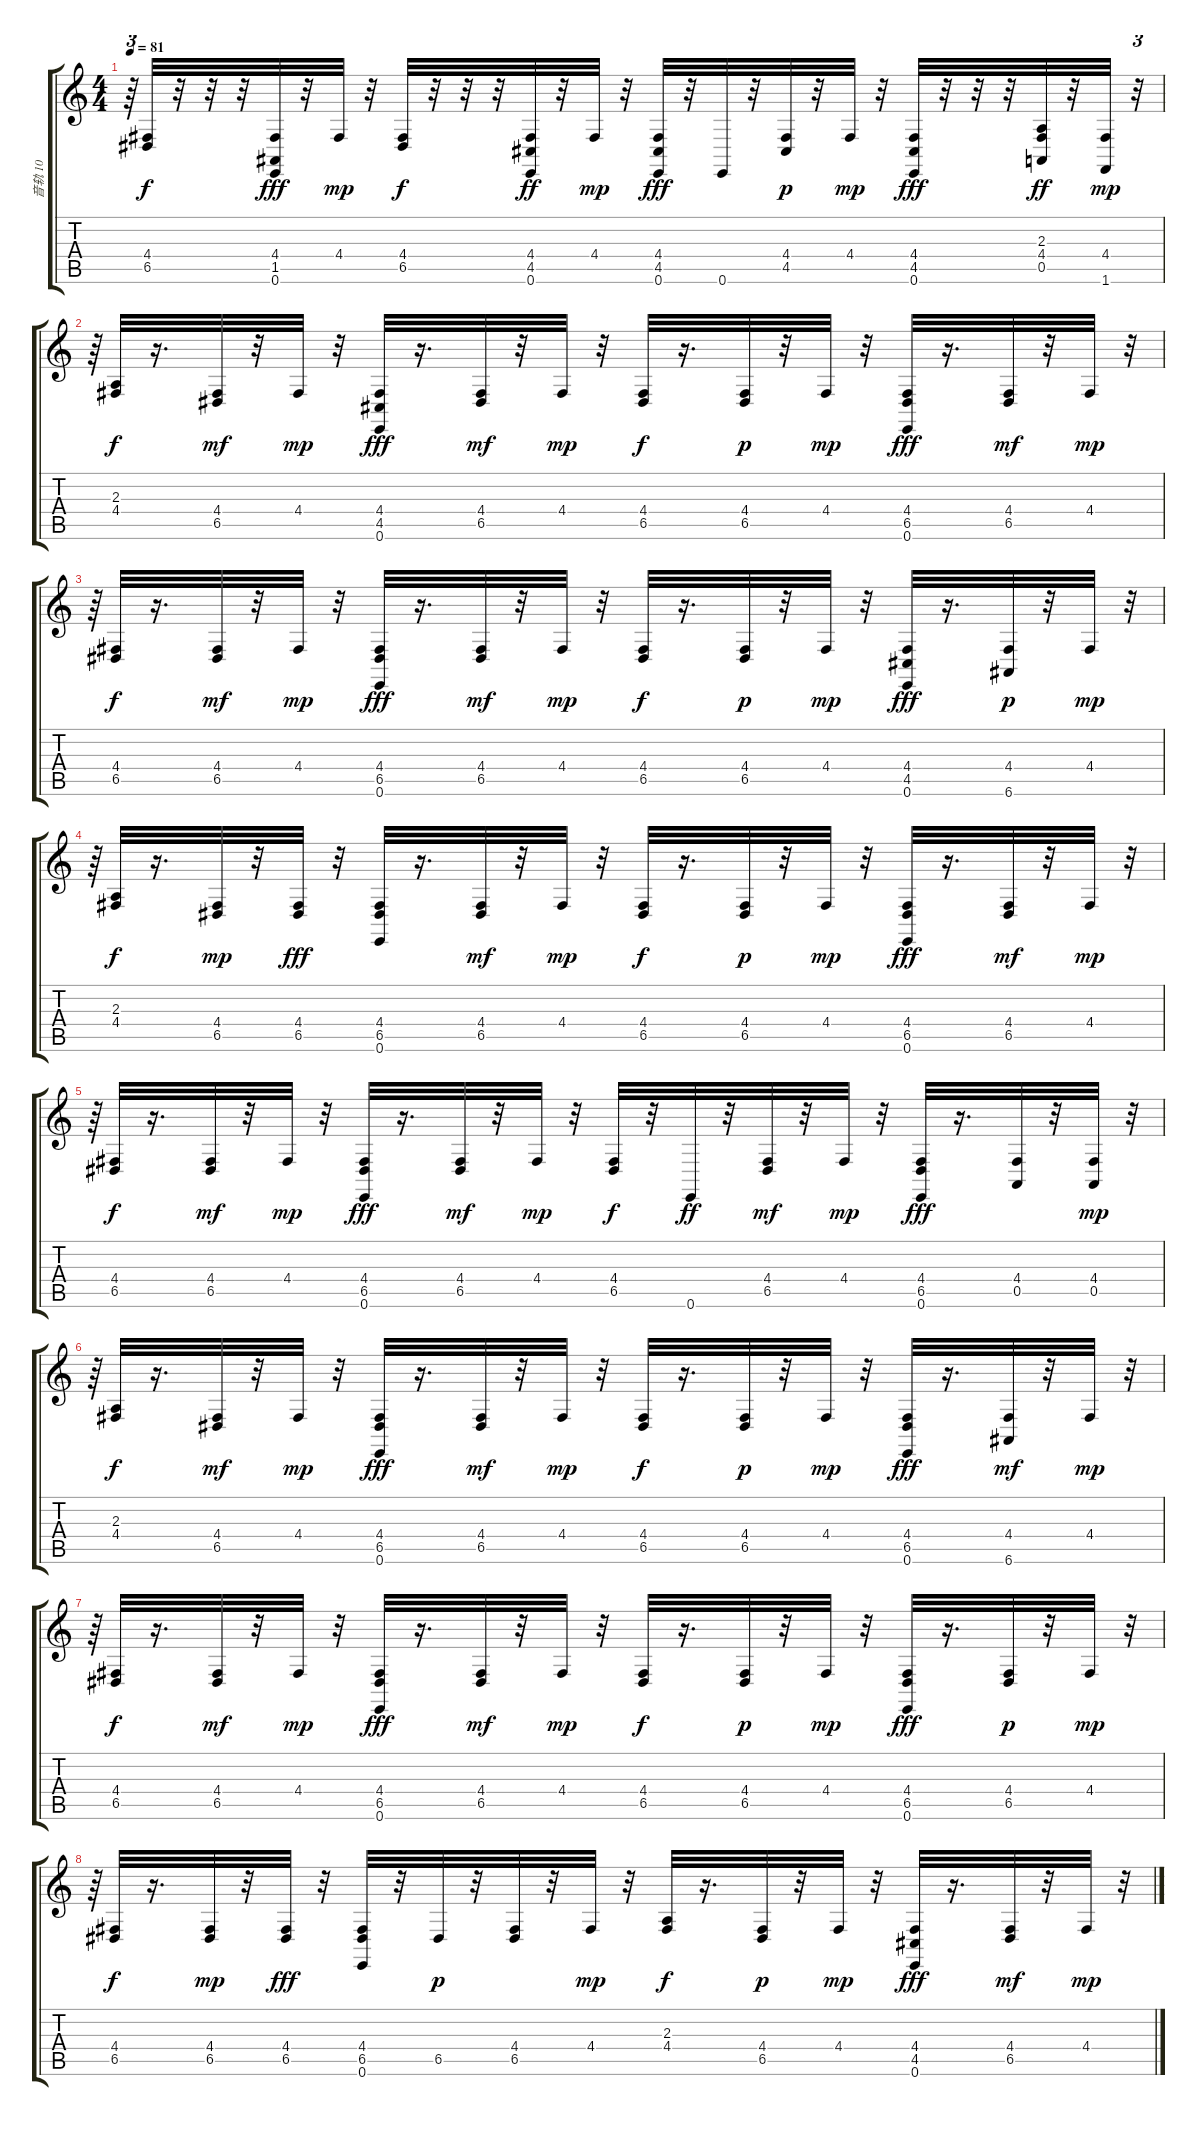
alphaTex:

\track ("音轨 10" "音轨 10") {instrument acousticgrandpiano}
\staff {score tabs}
\tuning (E4 B3 G3 D3 A2 E2) {hide}
\ts (4 4)
\tempo 81
\clef g2
\ks c
r.64{tu (3 2) dy fff} (4.4 6.5).32{dy f} r.32 r.32 r.32 (4.4 1.5 0.6).32{dy fff} r.32 4.4.32{dy mp} r.32 (4.4 6.5).32{dy f} r.32 r.32 r.32 (4.4 4.5 0.6).32{dy ff} r.32 4.4.32{dy mp} r.32 (4.4 4.5 0.6).32{dy fff} r.32 0.6.32 r.32 (4.4 4.5).32{dy p} r.32 4.4.32{dy mp} r.32 (4.4 4.5 0.6).32{dy fff} r.32 r.32 r.32 (2.3 4.4 0.5).32{dy ff} r.32 (4.4 1.6).32{dy mp} r.32{tu (3 2)} |
r.64{tu (3 2)} (2.3 4.4).32{dy f} r.16{d} (4.4 6.5).32{dy mf} r.32 4.4.32{dy mp} r.32 (4.4 4.5 0.6).32{dy fff} r.16{d} (4.4 6.5).32{dy mf} r.32 4.4.32{dy mp} r.32 (4.4 6.5).32{dy f} r.16{d} (4.4 6.5).32{dy p} r.32 4.4.32{dy mp} r.32 (4.4 6.5 0.6).32{dy fff} r.16{d} (4.4 6.5).32{dy mf} r.32 4.4.32{dy mp} r.32{tu (3 2)} |
r.64{tu (3 2)} (4.4 6.5).32{dy f} r.16{d} (4.4 6.5).32{dy mf} r.32 4.4.32{dy mp} r.32 (4.4 6.5 0.6).32{dy fff} r.16{d} (4.4 6.5).32{dy mf} r.32 4.4.32{dy mp} r.32 (4.4 6.5).32{dy f} r.16{d} (4.4 6.5).32{dy p} r.32 4.4.32{dy mp} r.32 (4.4 4.5 0.6).32{dy fff} r.16{d} (4.4 6.6).32{dy p} r.32 4.4.32{dy mp} r.32{tu (3 2)} |
r.64{tu (3 2)} (2.3 4.4).32{dy f} r.16{d} (4.4 6.5).32{dy mp} r.32 (4.4 6.5).32{dy fff} r.32 (4.4 6.5 0.6).32 r.16{d} (4.4 6.5).32{dy mf} r.32 4.4.32{dy mp} r.32 (4.4 6.5).32{dy f} r.16{d} (4.4 6.5).32{dy p} r.32 4.4.32{dy mp} r.32 (4.4 6.5 0.6).32{dy fff} r.16{d} (4.4 6.5).32{dy mf} r.32 4.4.32{dy mp} r.32{tu (3 2)} |
r.64{tu (3 2)} (4.4 6.5).32{dy f} r.16{d} (4.4 6.5).32{dy mf} r.32 4.4.32{dy mp} r.32 (4.4 6.5 0.6).32{dy fff} r.16{d} (4.4 6.5).32{dy mf} r.32 4.4.32{dy mp} r.32 (4.4 6.5).32{dy f} r.32 0.6.32{dy ff} r.32 (4.4 6.5).32{dy mf} r.32 4.4.32{dy mp} r.32 (4.4 6.5 0.6).32{dy fff} r.16{d} (4.4 0.5).32 r.32 (4.4 0.5).32{dy mp} r.32{tu (3 2)} |
r.64{tu (3 2)} (2.3 4.4).32{dy f} r.16{d} (4.4 6.5).32{dy mf} r.32 4.4.32{dy mp} r.32 (4.4 6.5 0.6).32{dy fff} r.16{d} (4.4 6.5).32{dy mf} r.32 4.4.32{dy mp} r.32 (4.4 6.5).32{dy f} r.16{d} (4.4 6.5).32{dy p} r.32 4.4.32{dy mp} r.32 (4.4 6.5 0.6).32{dy fff} r.16{d} (4.4 6.6).32{dy mf} r.32 4.4.32{dy mp} r.32{tu (3 2)} |
r.64{tu (3 2)} (4.4 6.5).32{dy f} r.16{d} (4.4 6.5).32{dy mf} r.32 4.4.32{dy mp} r.32 (4.4 6.5 0.6).32{dy fff} r.16{d} (4.4 6.5).32{dy mf} r.32 4.4.32{dy mp} r.32 (4.4 6.5).32{dy f} r.16{d} (4.4 6.5).32{dy p} r.32 4.4.32{dy mp} r.32 (4.4 6.5 0.6).32{dy fff} r.16{d} (4.4 6.5).32{dy p} r.32 4.4.32{dy mp} r.32{tu (3 2)} |
r.64{tu (3 2)} (4.4 6.5).32{dy f} r.16{d} (4.4 6.5).32{dy mp} r.32 (4.4 6.5).32{dy fff} r.32 (4.4 6.5 0.6).32 r.32 6.5.32{dy p} r.32 (4.4 6.5).32 r.32 4.4.32{dy mp} r.32 (2.3 4.4).32{dy f} r.16{d} (4.4 6.5).32{dy p} r.32 4.4.32{dy mp} r.32 (4.4 4.5 0.6).32{dy fff} r.16{d} (4.4 6.5).32{dy mf} r.32 4.4.32{dy mp} r.32{tu (3 2)}
